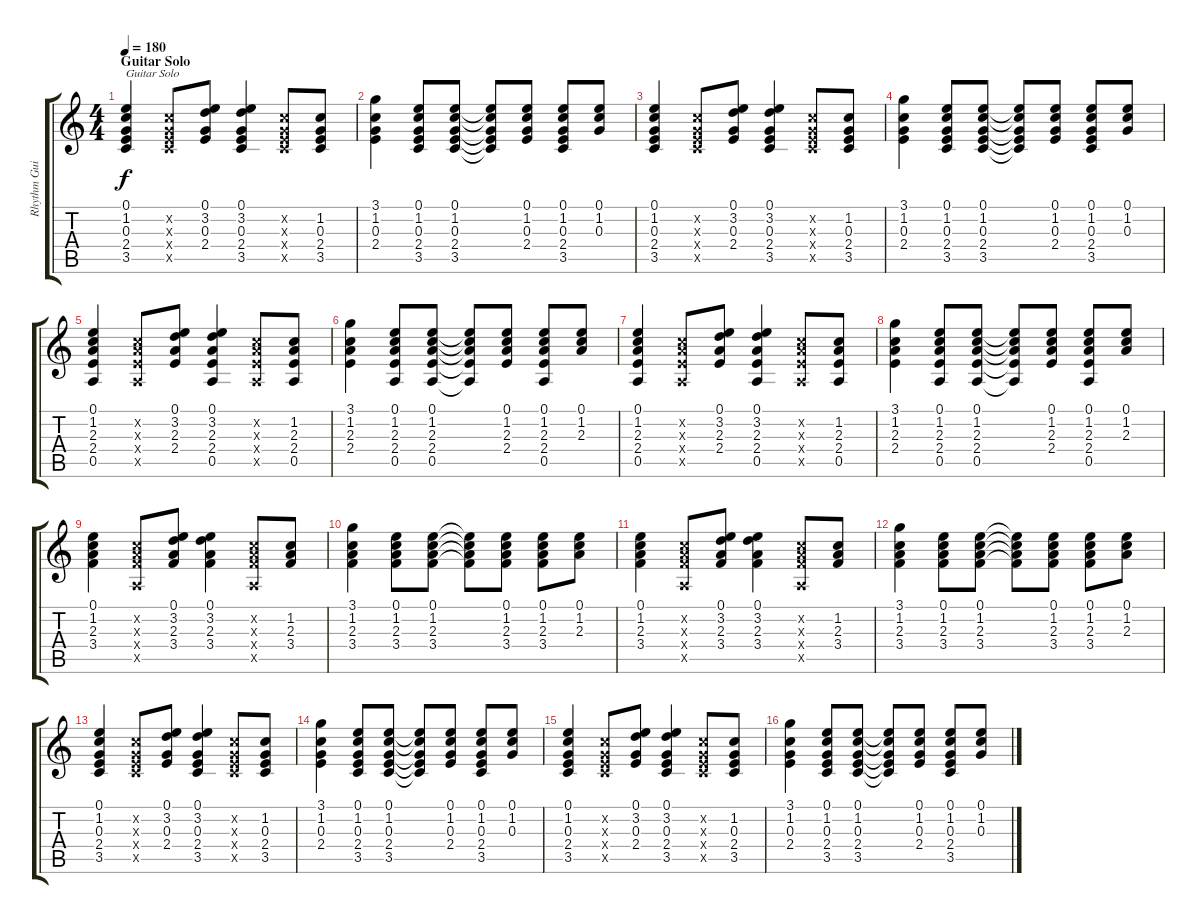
\track ("Rhythm Guitar (Left)" "Rhythm Gui") {instrument overdrivenguitar}
\staff {score tabs}
\tuning (E4 B3 G3 D3 A2 E2) {hide}
\ts (4 4)
\section ("" "Guitar Solo")
\tempo 180
\clef g2
\ks c
(0.1 1.2 0.3 2.4 3.5).4{txt "Guitar Solo" dy f} (1.2{x} 0.3{x} 2.4{x} 3.5{x}).8 (0.1 3.2 0.3 2.4).8 (0.1 3.2 0.3 2.4 3.5).4 (1.2{x} 0.3{x} 2.4{x} 3.5{x}).8 (1.2 0.3 2.4 3.5).8 |
(3.1 1.2 0.3 2.4).4 (0.1 1.2 0.3 2.4 3.5).8 (0.1 1.2 0.3 2.4 3.5).8 (0.1{t} 1.2{t} 0.3{t} 2.4{t} 3.5{t}).8 (0.1 1.2 0.3 2.4).8 (0.1 1.2 0.3 2.4 3.5).8 (0.1 1.2 0.3).8 |
(0.1 1.2 0.3 2.4 3.5).4 (1.2{x} 0.3{x} 2.4{x} 3.5{x}).8 (0.1 3.2 0.3 2.4).8 (0.1 3.2 0.3 2.4 3.5).4 (1.2{x} 0.3{x} 2.4{x} 3.5{x}).8 (1.2 0.3 2.4 3.5).8 |
(3.1 1.2 0.3 2.4).4 (0.1 1.2 0.3 2.4 3.5).8 (0.1 1.2 0.3 2.4 3.5).8 (0.1{t} 1.2{t} 0.3{t} 2.4{t} 3.5{t}).8 (0.1 1.2 0.3 2.4).8 (0.1 1.2 0.3 2.4 3.5).8 (0.1 1.2 0.3).8 |
(0.1 1.2 2.3 2.4 0.5).4 (1.2{x} 2.3{x} 2.4{x} 0.5{x}).8 (0.1 3.2 2.3 2.4).8 (0.1 3.2 2.3 2.4 0.5).4 (1.2{x} 2.3{x} 2.4{x} 0.5{x}).8 (1.2 2.3 2.4 0.5).8 |
(3.1 1.2 2.3 2.4).4 (0.1 1.2 2.3 2.4 0.5).8 (0.1 1.2 2.3 2.4 0.5).8 (0.1{t} 1.2{t} 2.3{t} 2.4{t} 0.5{t}).8 (0.1 1.2 2.3 2.4).8 (0.1 1.2 2.3 2.4 0.5).8 (0.1 1.2 2.3).8 |
(0.1 1.2 2.3 2.4 0.5).4 (1.2{x} 2.3{x} 2.4{x} 0.5{x}).8 (0.1 3.2 2.3 2.4).8 (0.1 3.2 2.3 2.4 0.5).4 (1.2{x} 2.3{x} 2.4{x} 0.5{x}).8 (1.2 2.3 2.4 0.5).8 |
(3.1 1.2 2.3 2.4).4 (0.1 1.2 2.3 2.4 0.5).8 (0.1 1.2 2.3 2.4 0.5).8 (0.1{t} 1.2{t} 2.3{t} 2.4{t} 0.5{t}).8 (0.1 1.2 2.3 2.4).8 (0.1 1.2 2.3 2.4 0.5).8 (0.1 1.2 2.3).8 |
(0.1 1.2 2.3 3.4).4 (1.2{x} 2.3{x} 3.4{x} 0.5{x}).8 (0.1 3.2 2.3 3.4).8 (0.1 3.2 2.3 3.4).4 (1.2{x} 2.3{x} 3.4{x} 0.5{x}).8 (1.2 2.3 3.4).8 |
(3.1 1.2 2.3 3.4).4 (0.1 1.2 2.3 3.4).8 (0.1 1.2 2.3 3.4).8 (0.1{t} 1.2{t} 2.3{t} 3.4{t}).8 (0.1 1.2 2.3 3.4).8 (0.1 1.2 2.3 3.4).8 (0.1 1.2 2.3).8 |
(0.1 1.2 2.3 3.4).4 (1.2{x} 2.3{x} 3.4{x} 0.5{x}).8 (0.1 3.2 2.3 3.4).8 (0.1 3.2 2.3 3.4).4 (1.2{x} 2.3{x} 3.4{x} 0.5{x}).8 (1.2 2.3 3.4).8 |
(3.1 1.2 2.3 3.4).4 (0.1 1.2 2.3 3.4).8 (0.1 1.2 2.3 3.4).8 (0.1{t} 1.2{t} 2.3{t} 3.4{t}).8 (0.1 1.2 2.3 3.4).8 (0.1 1.2 2.3 3.4).8 (0.1 1.2 2.3).8 |
(0.1 1.2 0.3 2.4 3.5).4 (1.2{x} 0.3{x} 2.4{x} 3.5{x}).8 (0.1 3.2 0.3 2.4).8 (0.1 3.2 0.3 2.4 3.5).4 (1.2{x} 0.3{x} 2.4{x} 3.5{x}).8 (1.2 0.3 2.4 3.5).8 |
(3.1 1.2 0.3 2.4).4 (0.1 1.2 0.3 2.4 3.5).8 (0.1 1.2 0.3 2.4 3.5).8 (0.1{t} 1.2{t} 0.3{t} 2.4{t} 3.5{t}).8 (0.1 1.2 0.3 2.4).8 (0.1 1.2 0.3 2.4 3.5).8 (0.1 1.2 0.3).8 |
(0.1 1.2 0.3 2.4 3.5).4 (1.2{x} 0.3{x} 2.4{x} 3.5{x}).8 (0.1 3.2 0.3 2.4).8 (0.1 3.2 0.3 2.4 3.5).4 (1.2{x} 0.3{x} 2.4{x} 3.5{x}).8 (1.2 0.3 2.4 3.5).8 |
(3.1 1.2 0.3 2.4).4 (0.1 1.2 0.3 2.4 3.5).8 (0.1 1.2 0.3 2.4 3.5).8 (0.1{t} 1.2{t} 0.3{t} 2.4{t} 3.5{t}).8 (0.1 1.2 0.3 2.4).8 (0.1 1.2 0.3 2.4 3.5).8 (0.1 1.2 0.3).8
